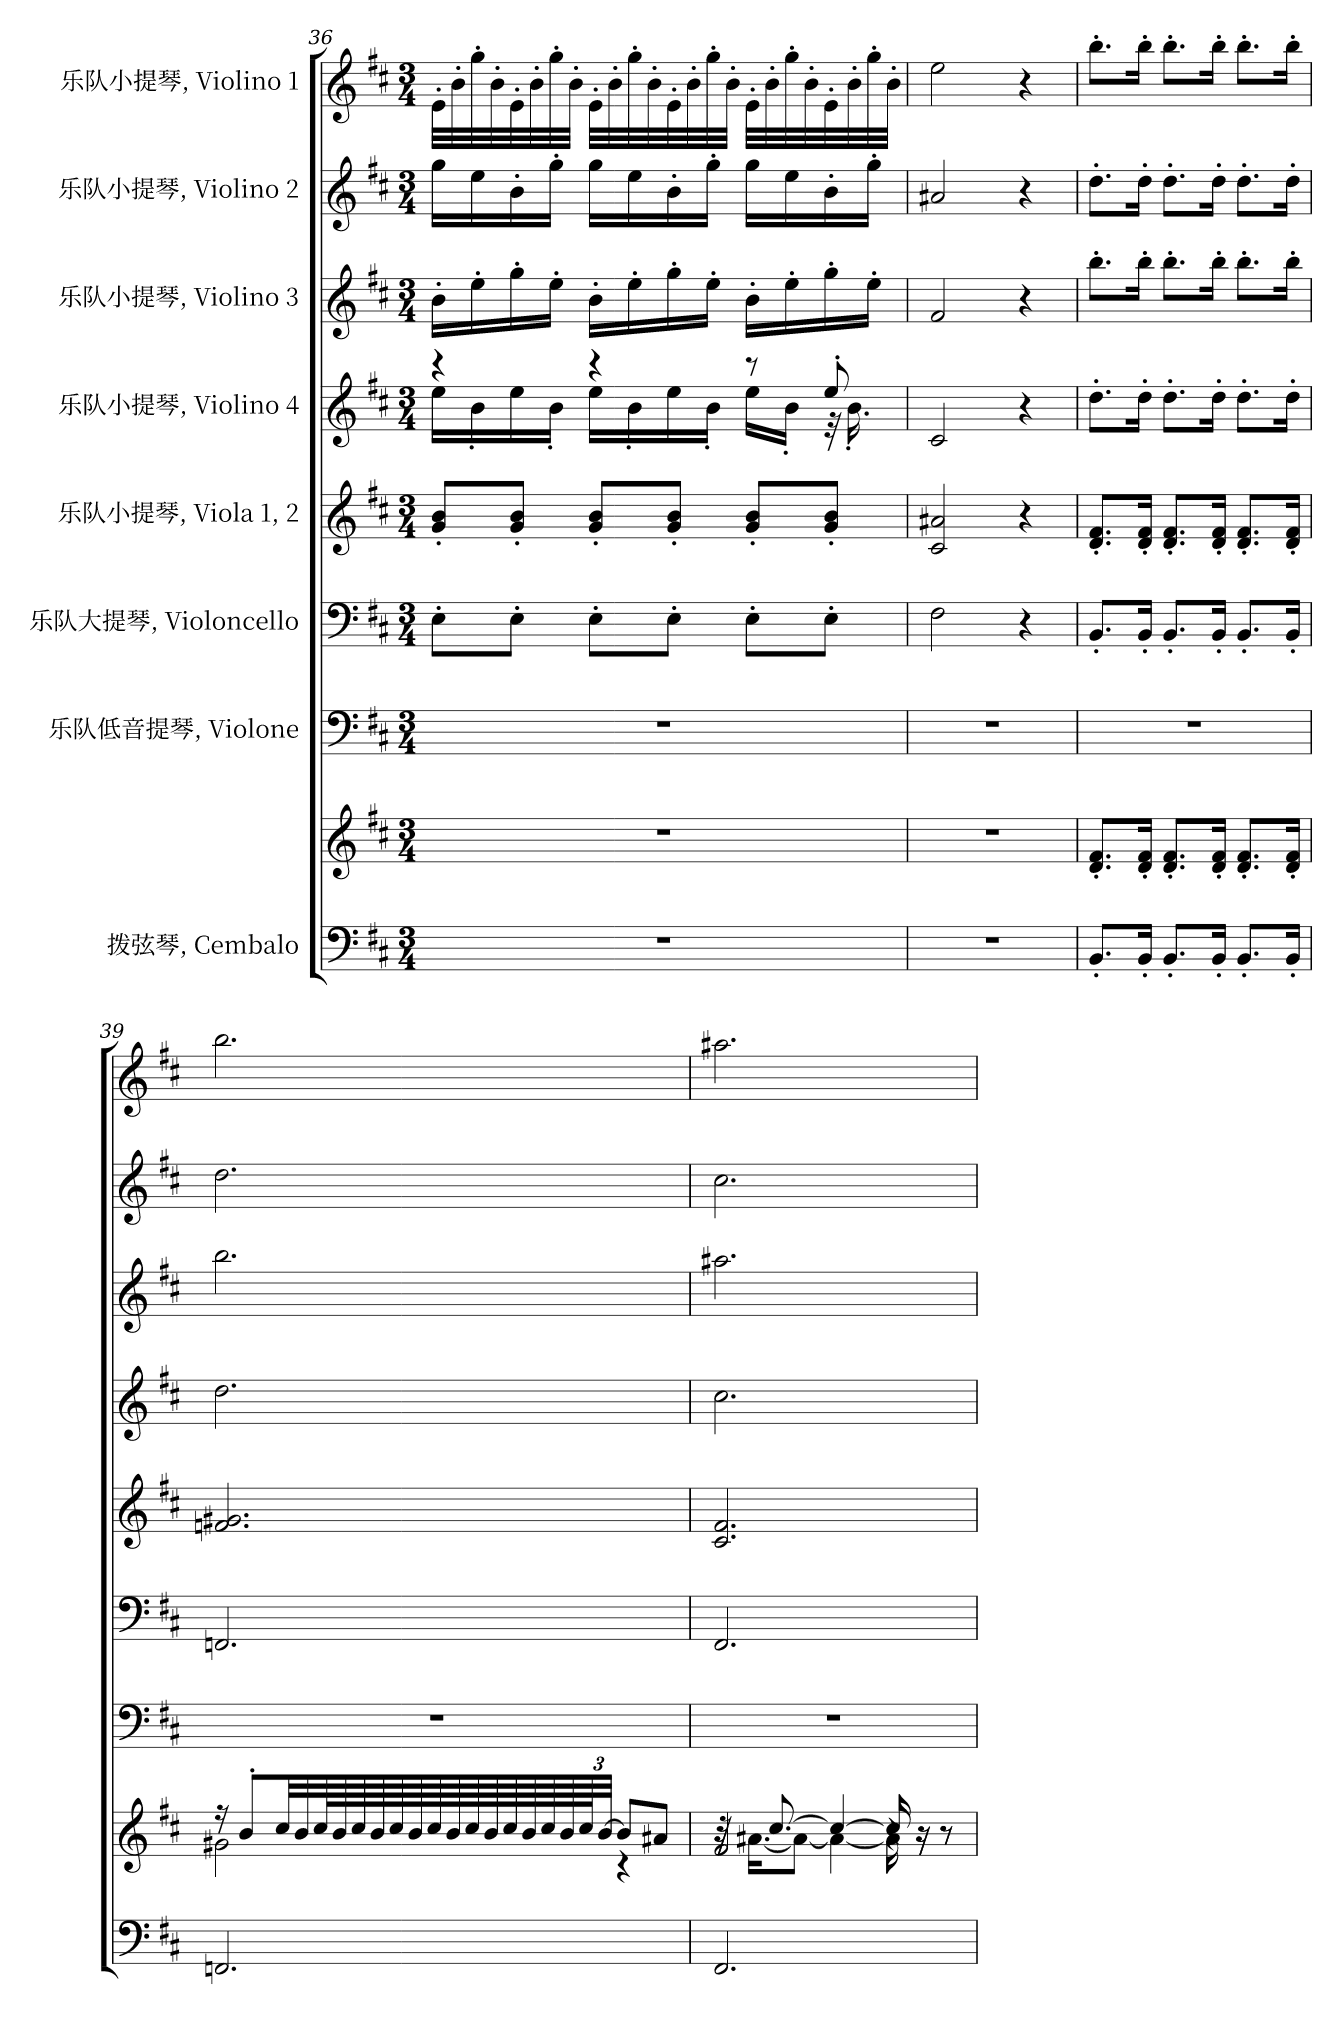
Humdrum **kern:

**kern	**kern	**kern	**kern	**kern	**kern	**kern	**kern	**kern
*part8	*part8	*part7	*part6	*part5	*part4	*part3	*part2	*part1
*staff9	*staff8	*staff7	*staff6	*staff5	*staff4	*staff3	*staff2	*staff1
*I"拨弦琴, Cembalo	*	*I"乐队低音提琴, Violone	*I"乐队大提琴, Violoncello	*I"乐队小提琴, Viola 1, 2	*I"乐队小提琴, Violino 4	*I"乐队小提琴, Violino 3	*I"乐队小提琴, Violino 2	*I"乐队小提琴, Violino 1
!!LO:PB:g=z
*clefF4	*clefG2	*clefF4	*clefF4	*clefG2	*clefG2	*clefG2	*clefG2	*clefG2
*	*	*ITrd7c12	*	*	*	*	*	*
*k[f#c#]	*k[f#c#]	*k[f#c#]	*k[f#c#]	*k[f#c#]	*k[f#c#]	*k[f#c#]	*k[f#c#]	*k[f#c#]
*M3/4	*M3/4	*M3/4	*M3/4	*M3/4	*M3/4	*M3/4	*M3/4	*M3/4
=36	=36	=36	=36	=36	=36	=36	=36	=36
*	*	*	*	*	*^	*	*	*
2.r	2.r	2.r	8E'\L	8g/' 8b/'L	4r	16ee\LL	16b'\LL	16gg\LL	32e'\LLL
.	.	.	.	.	.	.	.	.	32b'\
.	.	.	.	.	.	16b'\	16ee'\	16ee\	32gg'\
.	.	.	.	.	.	.	.	.	32b'\
.	.	.	8E'\J	8g/' 8b/'J	.	16ee\	16gg'\	16b'\	32e'\
.	.	.	.	.	.	.	.	.	32b'\
.	.	.	.	.	.	16b'\JJ	16ee'\JJ	16gg'\JJ	32gg'\
.	.	.	.	.	.	.	.	.	32b'\JJJ
.	.	.	8E'\L	8g/' 8b/'L	4r	16ee\LL	16b'\LL	16gg\LL	32e'\LLL
.	.	.	.	.	.	.	.	.	32b'\
.	.	.	.	.	.	16b'\	16ee'\	16ee\	32gg'\
.	.	.	.	.	.	.	.	.	32b'\
.	.	.	8E'\J	8g/' 8b/'J	.	16ee\	16gg'\	16b'\	32e'\
.	.	.	.	.	.	.	.	.	32b'\
.	.	.	.	.	.	16b'\JJ	16ee'\JJ	16gg'\JJ	32gg'\
.	.	.	.	.	.	.	.	.	32b'\JJJ
.	.	.	8E'\L	8g/' 8b/'L	8r	16ee\LL	16b'\LL	16gg\LL	32e'\LLL
.	.	.	.	.	.	.	.	.	32b'\
.	.	.	.	.	.	16b'\JJ	16ee'\	16ee\	32gg'\
.	.	.	.	.	.	.	.	.	32b'\
.	.	.	8E'\J	8g/' 8b/'J	8ee'/	32r	16gg'\	16b'\	32e'\
.	.	.	.	.	.	16.b'\	.	.	32b'\
.	.	.	.	.	.	.	16ee'\JJ	16gg'\JJ	32gg'\
.	.	.	.	.	.	.	.	.	32b'\JJJ
*	*	*	*	*	*v	*v	*	*	*
=37	=37	=37	=37	=37	=37	=37	=37	=37
2.r	2.r	2.r	2F#\	2c#/ 2a#X/	2c#/	2f#/	2a#X/	2ee\
.	.	.	4r	4r	4r	4r	4r	4r
=38	=38	=38	=38	=38	=38	=38	=38	=38
*	*	*	*	*	*	*	*	*MM45
8.BB'/L	8.d/' 8.f#/'L	2.r	8.BB'/L	8.d/' 8.f#/'L	8.dd'\L	8.bb'\L	8.dd'\L	8.bb'\L
16BB'/Jk	16d/' 16f#/'Jk	.	16BB'/Jk	16d/' 16f#/'Jk	16dd'\Jk	16bb'\Jk	16dd'\Jk	16bb'\Jk
8.BB'/L	8.d/' 8.f#/'L	.	8.BB'/L	8.d/' 8.f#/'L	8.dd'\L	8.bb'\L	8.dd'\L	8.bb'\L
16BB'/Jk	16d/' 16f#/'Jk	.	16BB'/Jk	16d/' 16f#/'Jk	16dd'\Jk	16bb'\Jk	16dd'\Jk	16bb'\Jk
8.BB'/L	8.d/' 8.f#/'L	.	8.BB'/L	8.d/' 8.f#/'L	8.dd'\L	8.bb'\L	8.dd'\L	8.bb'\L
16BB'/Jk	16d/' 16f#/'Jk	.	16BB'/Jk	16d/' 16f#/'Jk	16dd'\Jk	16bb'\Jk	16dd'\Jk	16bb'\Jk
!!LO:PB:g=z
=39	=39	=39	=39	=39	=39	=39	=39	=39
*	*^	*	*	*	*	*	*	*
2.FFn/	16r	2g#X\	2.r	2.FFn/	2.fn/ 2.g#X/	2.dd\	2.bb\	2.dd\	2.bb\
.	8b'/L	.	.	.	.	.	.	.	.
.	32cc#/LL	.	.	.	.	.	.	.	.
.	32b/	.	.	.	.	.	.	.	.
.	64cc#/L	.	.	.	.	.	.	.	.
.	64b/	.	.	.	.	.	.	.	.
.	64cc#/	.	.	.	.	.	.	.	.
.	64b/	.	.	.	.	.	.	.	.
.	64cc#/	.	.	.	.	.	.	.	.
.	64b/	.	.	.	.	.	.	.	.
.	64cc#/	.	.	.	.	.	.	.	.
.	64b/	.	.	.	.	.	.	.	.
.	64cc#/	.	.	.	.	.	.	.	.
.	64b/	.	.	.	.	.	.	.	.
.	64cc#/	.	.	.	.	.	.	.	.
.	64b/	.	.	.	.	.	.	.	.
.	64cc#/	.	.	.	.	.	.	.	.
.	64b/	.	.	.	.	.	.	.	.
*	*Xbrackettup	*	*	*	*	*	*	*	*
.	96cc#/J	.	.	.	.	.	.	.	.
.	[48b/JJJ	.	.	.	.	.	.	.	.
.	8b/L]	4r	.	.	.	.	.	.	.
.	8a#X/J	.	.	.	.	.	.	.	.
=40	=40	=40	=40	=40	=40	=40	=40	=40	=40
*	*	*^	*	*	*	*	*	*	*
2.FF#/	16r	32r	2f#/	2.r	2.FF#/	2.c#/ 2.f#/	2.cc#\	2.aa#X\	2.cc#\	2.aa#X\
.	.	[16.a#X\KL	.	.	.	.	.	.	.	.
.	[8.cc#/	.	.	.	.	.	.	.	.	.
.	.	8a#\J_	.	.	.	.	.	.	.	.
.	4cc#/_	4a#\_	.	.	.	.	.	.	.	.
.	16cc#/]	16a#\]	4r	.	.	.	.	.	.	.
.	16r	16r	.	.	.	.	.	.	.	.
.	8r	8r	.	.	.	.	.	.	.	.
*	*v	*v	*v	*	*	*	*	*	*	*
=	=	=	=	=	=	=	=	=
*-	*-	*-	*-	*-	*-	*-	*-	*-
